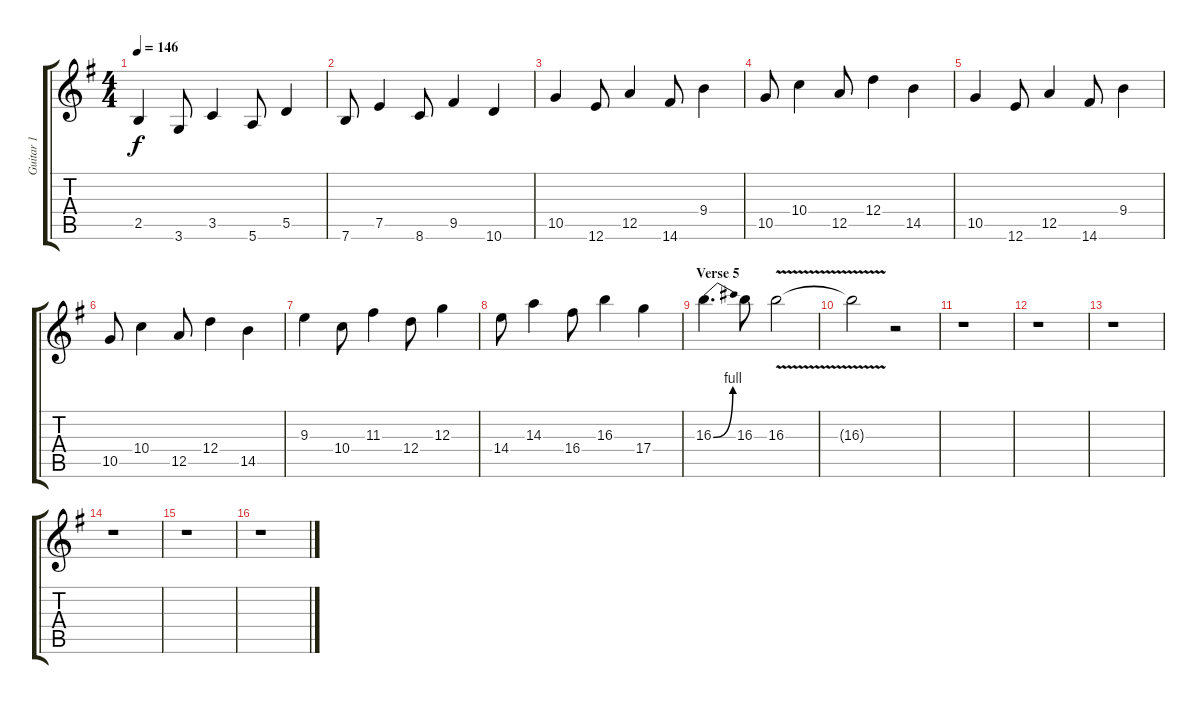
\track ("Guitar 1" "Guitar 1") {instrument overdrivenguitar}
\staff {score tabs}
\tuning (E4 B3 G3 D3 A2 E2) {hide}
\ts (4 4)
\tempo 146
\clef g2
\ks g
2.5.4{dy f volume 14 balance 5} 3.6.8 3.5.4 5.6.8 5.5.4 |
7.6.8 7.5.4 8.6.8 9.5.4 10.6.4 |
10.5.4 12.6.8 12.5.4 14.6.8 9.4.4 |
10.5.8 10.4.4 12.5.8 12.4.4 14.5.4 |
10.5.4 12.6.8 12.5.4 14.6.8 9.4.4 |
10.5.8 10.4.4 12.5.8 12.4.4 14.5.4 |
9.3.4 10.4.8 11.3.4 12.4.8 12.3.4 |
14.4.8 14.3.4 16.4.8 16.3.4 17.4.4 |
\section ("" "Verse 5")
16.3{be (bend 0 0 60 4)}.4{d} 16.3.8 16.3{v}.2 |
16.3{t}.2 r.2 |
r.1 |
r.1 |
r.1 |
r.1 |
r.1 |
r.1
